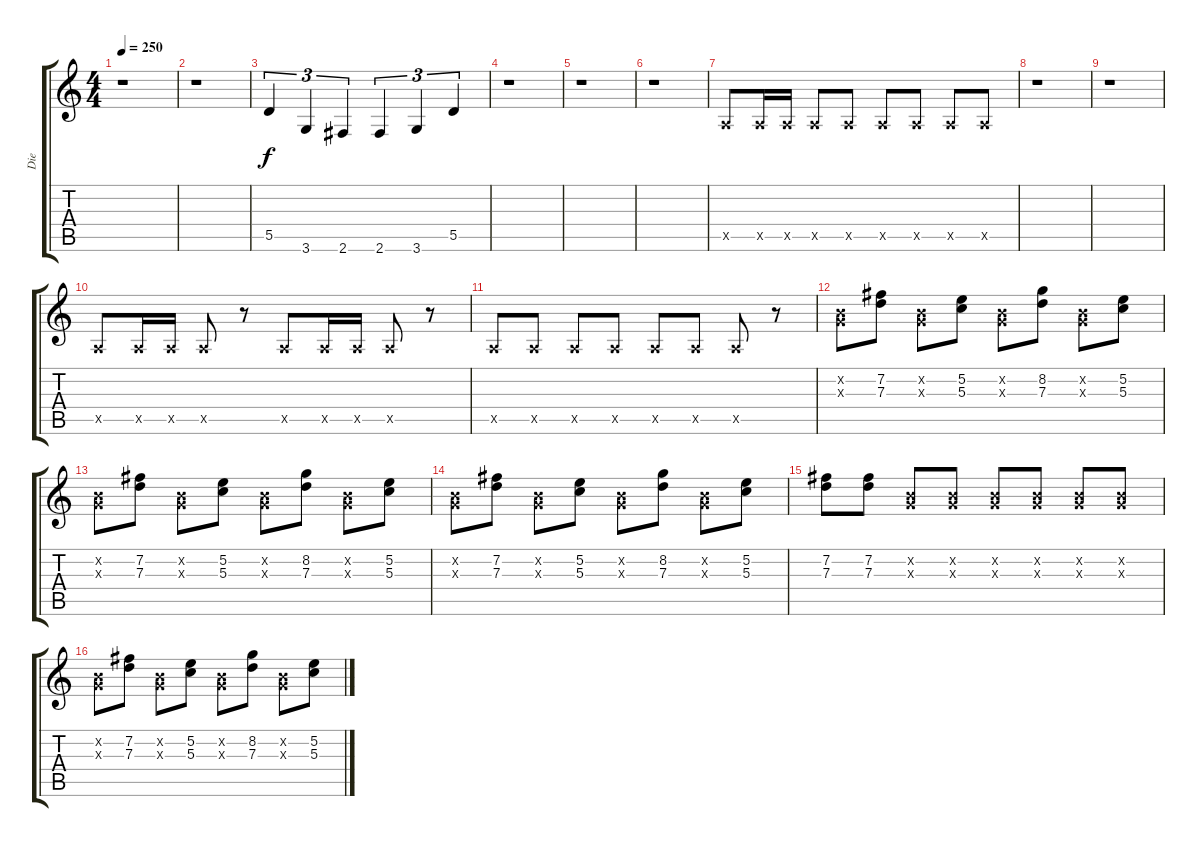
\track ("Die" "Die") {instrument electricguitarclean}
\staff {score tabs}
\tuning (E4 B3 G3 D3 A2 E2) {hide}
\ts (4 4)
\tempo 250
\clef g2
\ks c
r.1{dy f} |
r.1 |
5.5.4{tu (3 2)} 3.6.4{tu (3 2)} 2.6.4{tu (3 2)} 2.6.4{tu (3 2)} 3.6.4{tu (3 2)} 5.5.4{tu (3 2)} |
r.1 |
r.1 |
r.1 |
0.5{x}.8 0.5{x}.16 0.5{x}.16 0.5{x}.8 0.5{x}.8 0.5{x}.8 0.5{x}.8 0.5{x}.8 0.5{x}.8 |
r.1 |
r.1 |
0.5{x}.8 0.5{x}.16 0.5{x}.16 0.5{x}.8 r.8 0.5{x}.8 0.5{x}.16 0.5{x}.16 0.5{x}.8 r.8 |
0.5{x}.8 0.5{x}.8 0.5{x}.8 0.5{x}.8 0.5{x}.8 0.5{x}.8 0.5{x}.8 r.8 |
(0.2{x} 0.3{x}).8 (7.2 7.3).8 (0.2{x} 0.3{x}).8 (5.2 5.3).8 (0.2{x} 0.3{x}).8 (8.2 7.3).8 (0.2{x} 0.3{x}).8 (5.2 5.3).8 |
(0.2{x} 0.3{x}).8 (7.2 7.3).8 (0.2{x} 0.3{x}).8 (5.2 5.3).8 (0.2{x} 0.3{x}).8 (8.2 7.3).8 (0.2{x} 0.3{x}).8 (5.2 5.3).8 |
(0.2{x} 0.3{x}).8 (7.2 7.3).8 (0.2{x} 0.3{x}).8 (5.2 5.3).8 (0.2{x} 0.3{x}).8 (8.2 7.3).8 (0.2{x} 0.3{x}).8 (5.2 5.3).8 |
(7.2 7.3).8 (7.2 7.3).8 (0.2{x} 0.3{x}).8 (0.2{x} 0.3{x}).8 (0.2{x} 0.3{x}).8 (0.2{x} 0.3{x}).8 (0.2{x} 0.3{x}).8 (0.2{x} 0.3{x}).8 |
(0.2{x} 0.3{x}).8 (7.2 7.3).8 (0.2{x} 0.3{x}).8 (5.2 5.3).8 (0.2{x} 0.3{x}).8 (8.2 7.3).8 (0.2{x} 0.3{x}).8 (5.2 5.3).8
